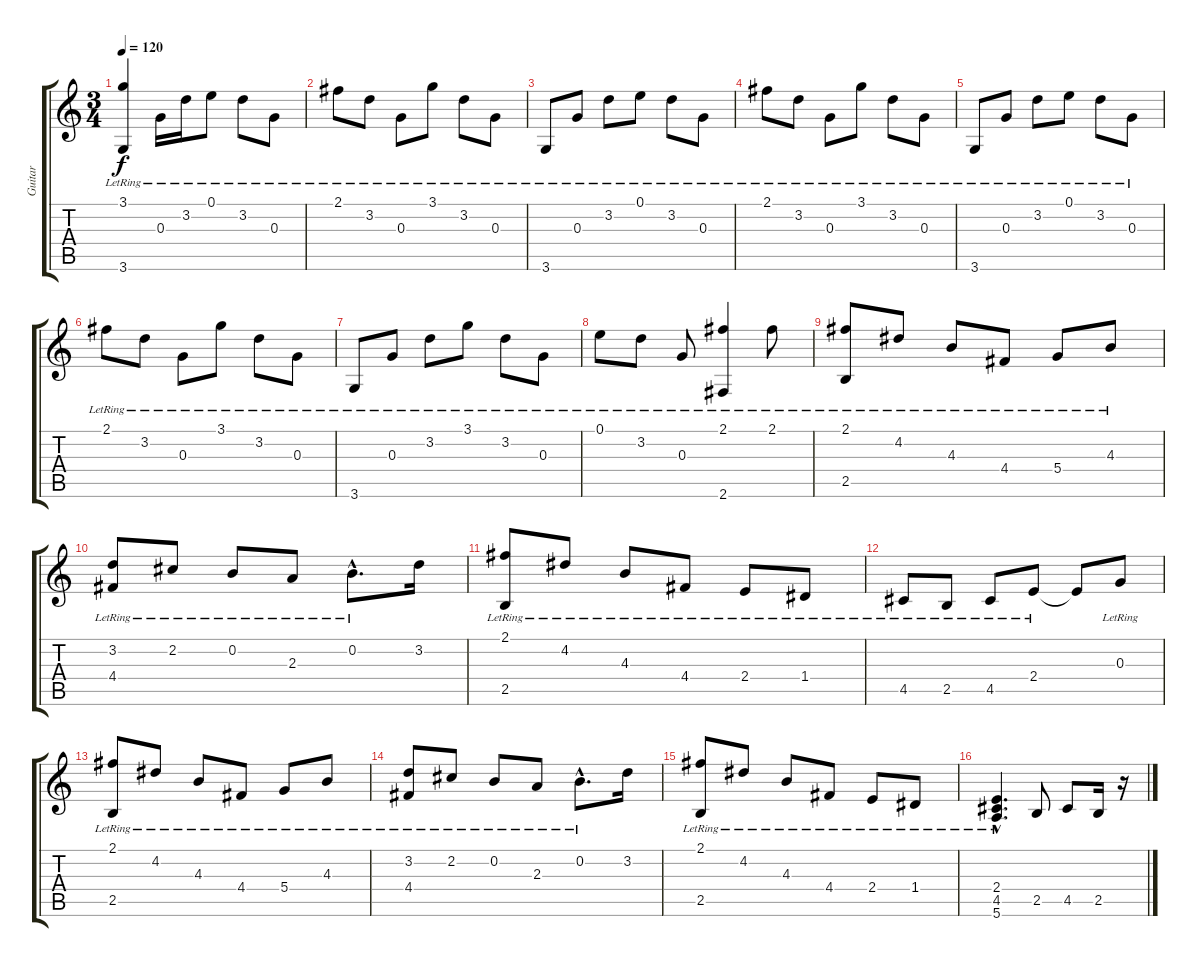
\track ("Guitar" "Guitar") {instrument acousticguitarnylon}
\staff {score tabs}
\tuning (E4 B3 G3 D3 A2 E2) {hide}
\ts (3 4)
\tempo 120
\clef g2
\ks c
(3.1{lr} 3.6{lr}).4{dy f} 0.3{lr}.16 3.2{lr}.16 0.1{lr}.8 3.2{lr}.8 0.3{lr}.8 |
2.1{lr}.8 3.2{lr}.8 0.3{lr}.8 3.1{lr}.8 3.2{lr}.8 0.3{lr}.8 |
3.6{lr}.8 0.3{lr}.8 3.2{lr}.8 0.1{lr}.8 3.2{lr}.8 0.3{lr}.8 |
2.1{lr}.8 3.2{lr}.8 0.3{lr}.8 3.1{lr}.8 3.2{lr}.8 0.3{lr}.8 |
3.6{lr}.8 0.3{lr}.8 3.2{lr}.8 0.1{lr}.8 3.2{lr}.8 0.3{lr}.8 |
2.1{lr}.8 3.2{lr}.8 0.3{lr}.8 3.1{lr}.8 3.2{lr}.8 0.3{lr}.8 |
3.6{lr}.8 0.3{lr}.8 3.2{lr}.8 3.1{lr}.8 3.2{lr}.8 0.3{lr}.8 |
0.1{lr}.8 3.2{lr}.8 0.3{lr}.8 (2.1{lr} 2.6).4 2.1{lr}.8 |
(2.1{lr} 2.5{lr}).8 4.2{lr}.8 4.3{lr}.8 4.4{lr}.8 5.4{lr}.8 4.3{lr}.8 |
(3.2{lr} 4.4{lr}).8 2.2{lr}.8 0.2{lr}.8 2.3{lr}.8 0.2{hac lr}.8{d} 3.2.16 |
(2.1{lr} 2.5{lr}).8 4.2{lr}.8 4.3{lr}.8 4.4{lr}.8 2.4{lr}.8 1.4{lr}.8 |
4.5{lr}.8 2.5{lr}.8 4.5{lr}.8 2.4{lr}.8 2.4{t}.8 0.3{lr}.8 |
(2.1{lr} 2.5{lr}).8 4.2{lr}.8 4.3{lr}.8 4.4{lr}.8 5.4{lr}.8 4.3{lr}.8 |
(3.2{lr} 4.4{lr}).8 2.2{lr}.8 0.2{lr}.8 2.3{lr}.8 0.2{hac lr}.8{d} 3.2.16 |
(2.1{lr} 2.5{lr}).8 4.2{lr}.8 4.3{lr}.8 4.4{lr}.8 2.4{lr}.8 1.4{lr}.8 |
(2.4{hac lr} 4.5{hac lr} 5.6{hac lr}).4{d} 2.5.8 4.5.8 2.5.16 r.16
